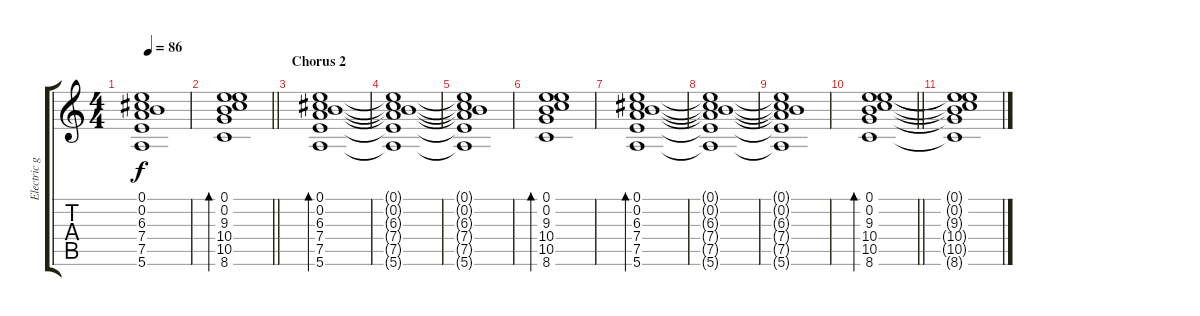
\track ("Electric guitar 1" "Electric g") {instrument electricguitarjazz}
\staff {score tabs}
\tuning (E4 B3 G3 D3 A2 E2) {hide}
\ts (4 4)
\tempo 86
\clef g2
\ks c
(0.1{t} 0.2{t} 6.3{t} 7.4{t} 7.5{t} 5.6{t}).1{dy f} |
\barLineRight lightlight
(0.1 0.2 9.3 10.4 10.5 8.6).1{bd 30} |
\section ("" "Chorus 2")
(0.1 0.2 6.3 7.4 7.5 5.6).1{bd 30} |
(0.1{t} 0.2{t} 6.3{t} 7.4{t} 7.5{t} 5.6{t}).1 |
(0.1{t} 0.2{t} 6.3{t} 7.4{t} 7.5{t} 5.6{t}).1 |
(0.1 0.2 9.3 10.4 10.5 8.6).1{bd 30} |
(0.1 0.2 6.3 7.4 7.5 5.6).1{bd 30} |
(0.1{t} 0.2{t} 6.3{t} 7.4{t} 7.5{t} 5.6{t}).1 |
(0.1{t} 0.2{t} 6.3{t} 7.4{t} 7.5{t} 5.6{t}).1 |
\barLineRight lightlight
(0.1 0.2 9.3 10.4 10.5 8.6).1{bd 30} |
(0.1{t} 0.2{t} 9.3{t} 10.4{t} 10.5{t} 8.6{t}).1
